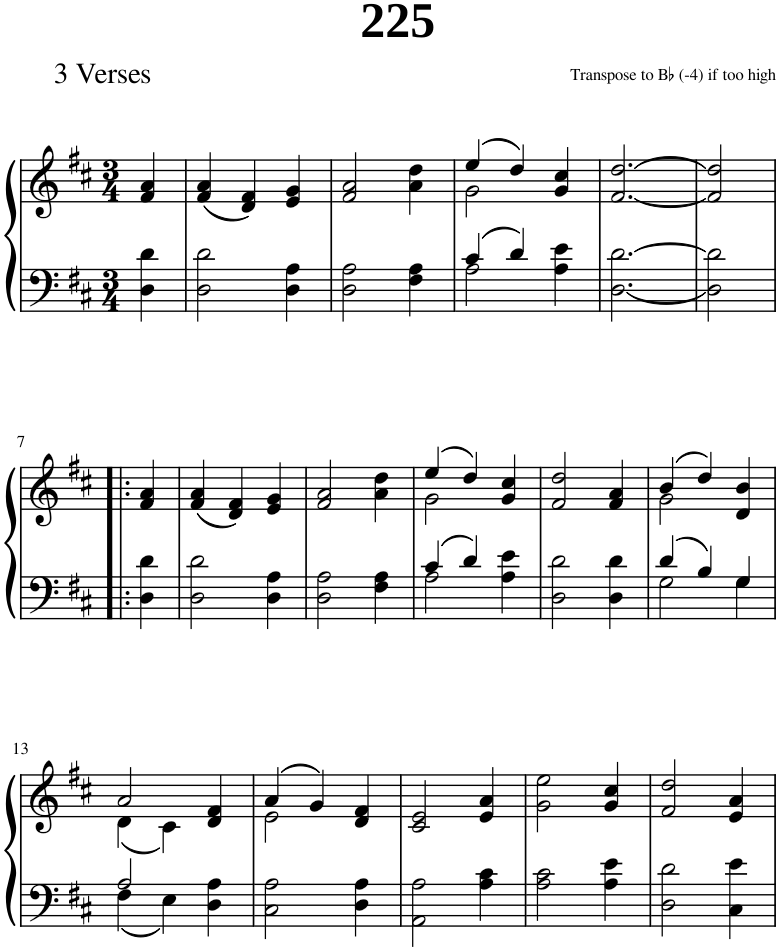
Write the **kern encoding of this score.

**kern	**kern
*part1	*part1
*staff2	*staff1
*I"Piano	*
*I'Pno.	*
*clefF4	*clefG2
*k[f#c#]	*k[f#c#]
*M3/4	*M3/4
=1	=1
4D\ 4d\	4f#/ 4a/
=2	=2
2D\ 2d\	(4f#/ 4a/
.	4d/ 4f#/)
4D\ 4A\	4e/ 4g/
=3	=3
2D\ 2A\	2f#/ 2a/
4F#\ 4A\	4a\ 4dd\
=4	=4
*^	*^
4c#/	2A\	(4ee/	2g\
4d/	.	4dd/)	.
4A\ 4e\	4ryy	4g/ 4cc#/	4ryy
*v	*v	*	*
*	*v	*v
=5	=5
[2.D\ [2.d\	[2.f#/ [2.dd/
=6	=6
2D\] 2d\]	2f#/] 2dd/]
!!LO:LB:g=z
=7!|:	=7!|:
4D\ 4d\	4f#/ 4a/
=8	=8
2D\ 2d\	(4f#/ 4a/
.	4d/ 4f#/)
4D\ 4A\	4e/ 4g/
=9	=9
2D\ 2A\	2f#/ 2a/
4F#\ 4A\	4a\ 4dd\
=10	=10
*^	*^
4c#/	2A\	(4ee/	2g\
4d/	.	4dd/)	.
4A\ 4e\	4ryy	4g/ 4cc#/	4ryy
*v	*v	*	*
*	*v	*v
=11	=11
2D\ 2d\	2f#/ 2dd/
4D\ 4d\	4f#/ 4a/
=12	=12
*^	*^
4d/	2G\	(4b/	2g\
4B/	.	4dd/)	.
4G/	4G\	4d/ 4b/	4ryy
!!LO:LB:g=z	!!
=13	=13	=13	=13
2A/	4F#\	2a/	(4d\
.	4E\	.	4c#\)
4ryy	4D\ 4A\	4d/ 4f#/	4ryy
*v	*v	*	*
=14	=14	=14
2C#\ 2A\	(4a/	2e\
.	4g/)	.
4D\ 4A\	4d/ 4f#/	4ryy
*	*v	*v
=15	=15
2AA\ 2A\	2c#/ 2e/
4A\ 4c#\	4e/ 4a/
=16	=16
2A\ 2c#\	2g\ 2ee\
4A\ 4e\	4g/ 4cc#/
=17	=17
2D\ 2d\	2f#/ 2dd/
4C#\ 4e\	4e/ 4a/
=	=
*-	*-
